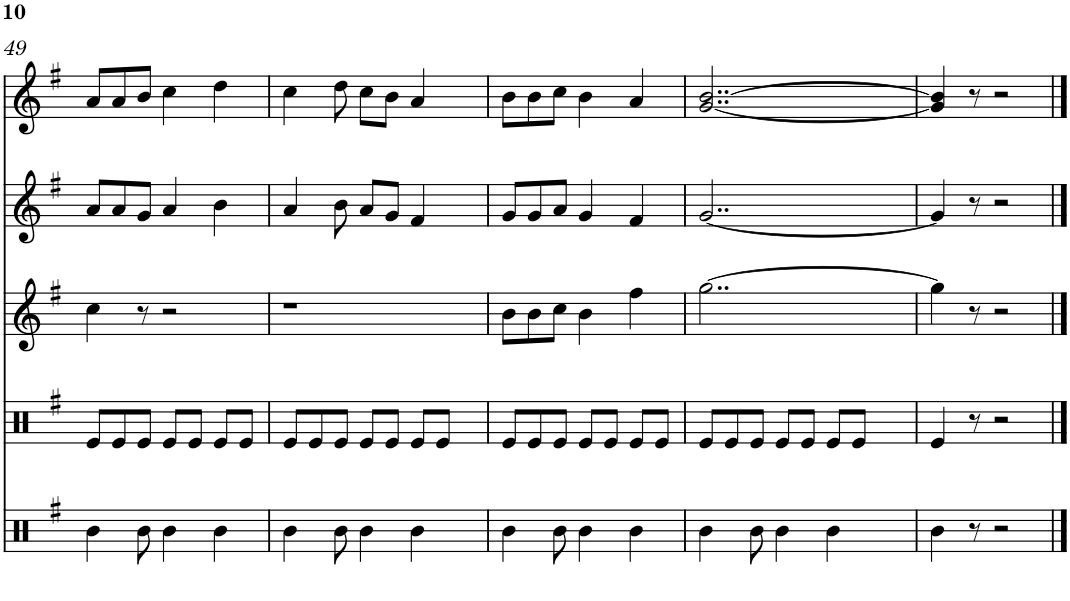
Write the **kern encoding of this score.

**kern	**kern	**kern	**kern	**kern
*part5	*part4	*part3	*part2	*part1
*staff5	*staff4	*staff3	*staff2	*staff1
*I"Timbal fondo	*I"Timbal	*I"Gralla 3	*I"Gralla 2	*I"Gralla 1
!!LO:PB:g=z
*clefX	*clefX	*clefG2	*clefG2	*clefG2
*k[f#]	*k[f#]	*k[f#]	*k[f#]	*k[f#]
*M7/8	*M7/8	*M7/8	*M7/8	*M7/8
=49	=49	=49	=49	=49
4b\	8e/L	4cc\	8a/L	8a/L
.	8e/	.	8a/	8a/
8b\	8e/J	8r	8g/J	8b/J
4b\	8e/L	2r	4a/	4cc\
.	8e/J	.	.	.
4b\	8e/L	.	4b\	4dd\
.	8e/J	.	.	.
=50	=50	=50	=50	=50
4b\	8e/L	2..r	4a/	4cc\
.	8e/	.	.	.
8b\	8e/J	.	8b\	8dd\
4b\	8e/L	.	8a/L	8cc\L
.	8e/J	.	8g/J	8b\J
4b\	8e/L	.	4f#/	4a/
.	8e/J	.	.	.
8ryy	8ryy	8ryy	8ryy	8ryy
=51	=51	=51	=51	=51
4b\	8e/L	8b\L	8g/L	8b\L
.	8e/	8b\	8g/	8b\
8b\	8e/J	8cc\J	8a/J	8cc\J
4b\	8e/L	4b\	4g/	4b\
.	8e/J	.	.	.
4b\	8e/L	4ff#\	4f#/	4a/
.	8e/J	.	.	.
=52	=52	=52	=52	=52
4b\	8e/L	[2..gg\	[2..g/	[2..g/ [2..b/
.	8e/	.	.	.
8b\	8e/J	.	.	.
4b\	8e/L	.	.	.
.	8e/J	.	.	.
4b\	8e/L	.	.	.
.	8e/J	.	.	.
4ryy	4ryy	4ryy	4ryy	4ryy
=53	=53	=53	=53	=53
4b\	4e/	4gg\]	4g/]	4g/] 4b/]
8r	8r	8r	8r	8r
2r	2r	2r	2r	2r
==	==	==	==	==
*-	*-	*-	*-	*-
